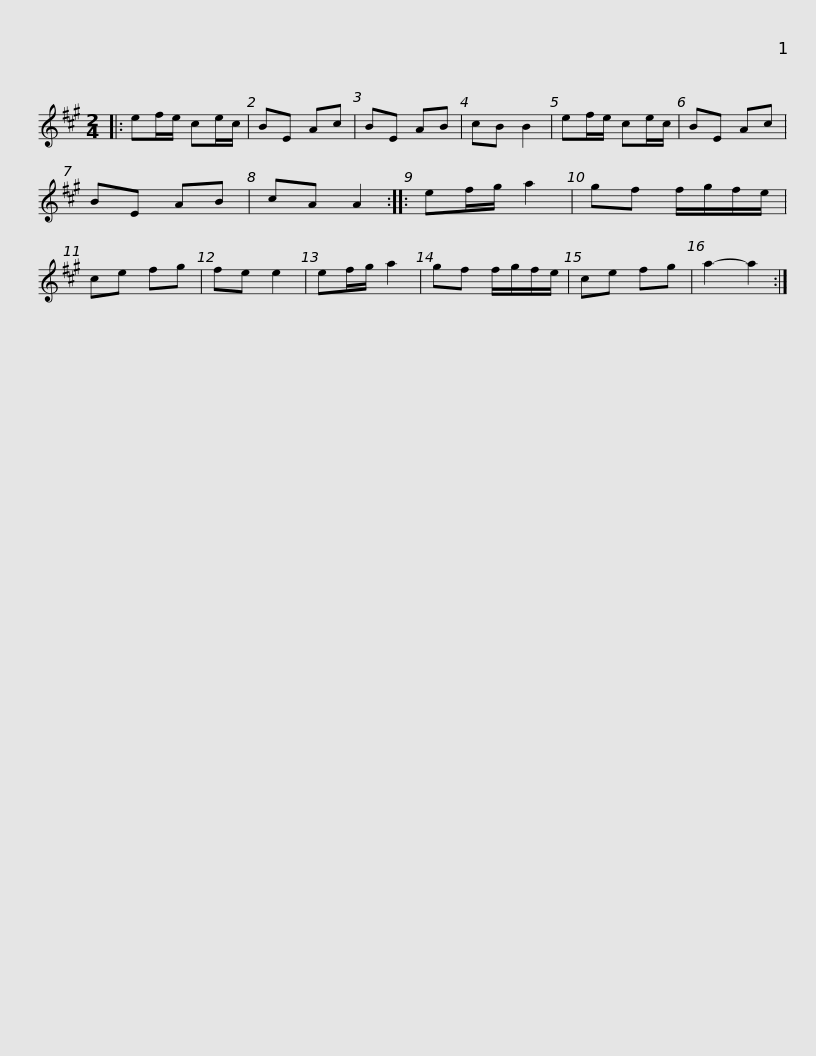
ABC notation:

X:1
L:1/8
M:2/4
I:linebreak $
K:A
V:1 treble
V:1
|: ef/e/ ce/c/ | BE Ac | BE AB | cB B2 | ef/e/ ce/c/ | %5
 BE Ac | BE AB | cA A2 :: ef/g/ a2 |$ gf f/g/f/e/ | %10
 ce fg | fe e2 | ef/g/ a2 | gf f/g/f/e/ | ce fg | %15
 a2- a2 :| %16
